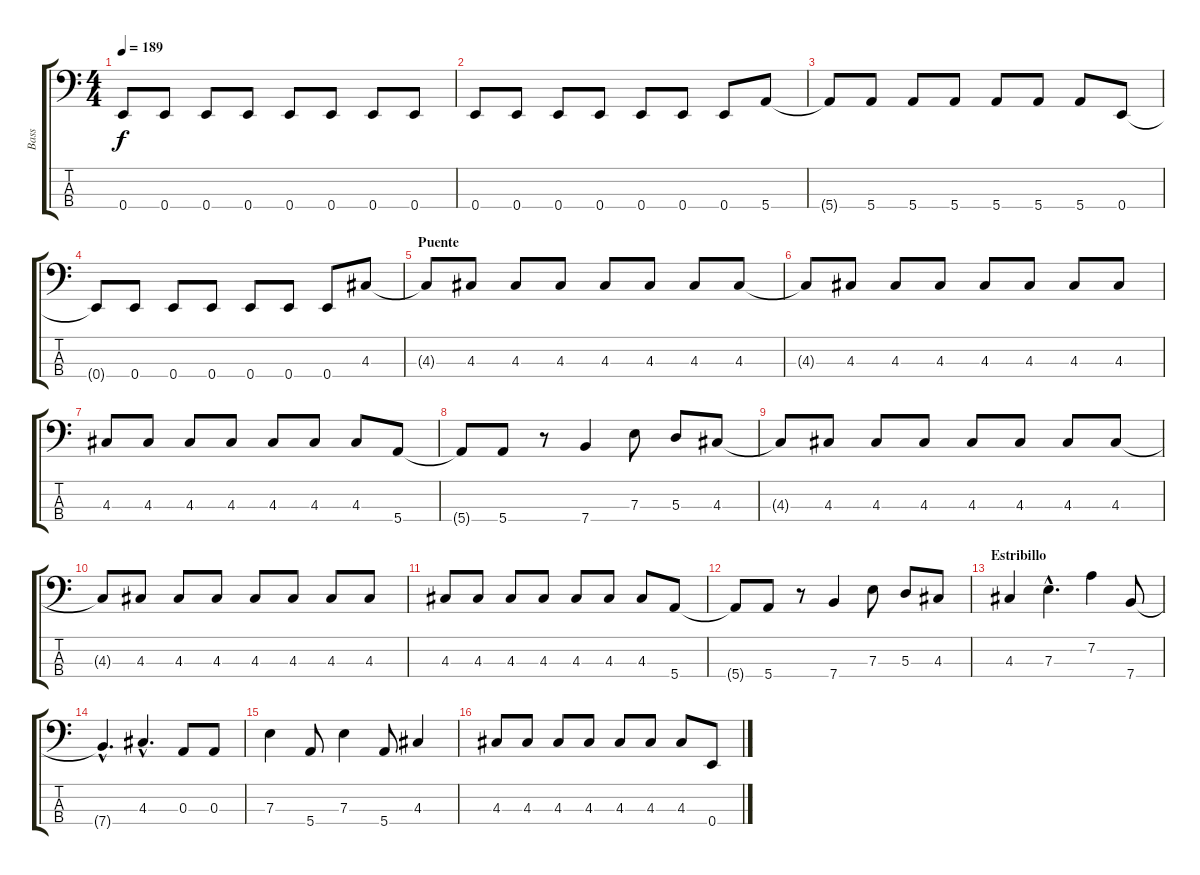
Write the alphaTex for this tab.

\track ("Bass" "Bass") {instrument electricbassfinger}
\staff {score tabs}
\tuning (G2 D2 A1 E1) {hide}
\ts (4 4)
\tempo 189
\clef f4
\ks c
0.4{t}.8{dy f} 0.4.8 0.4.8 0.4.8 0.4.8 0.4.8 0.4.8 0.4.8 |
0.4.8 0.4.8 0.4.8 0.4.8 0.4.8 0.4.8 0.4.8 5.4.8 |
5.4{t}.8 5.4.8 5.4.8 5.4.8 5.4.8 5.4.8 5.4.8 0.4.8 |
0.4{t}.8 0.4.8 0.4.8 0.4.8 0.4.8 0.4.8 0.4.8 4.3.8 |
\section ("" "Puente")
4.3{t}.8 4.3.8 4.3.8 4.3.8 4.3.8 4.3.8 4.3.8 4.3.8 |
4.3{t}.8 4.3.8 4.3.8 4.3.8 4.3.8 4.3.8 4.3.8 4.3.8 |
4.3.8 4.3.8 4.3.8 4.3.8 4.3.8 4.3.8 4.3.8 5.4.8 |
5.4{t}.8 5.4.8 r.8 7.4.4 7.3.8 5.3.8 4.3.8 |
4.3{t}.8 4.3.8 4.3.8 4.3.8 4.3.8 4.3.8 4.3.8 4.3.8 |
4.3{t}.8 4.3.8 4.3.8 4.3.8 4.3.8 4.3.8 4.3.8 4.3.8 |
4.3.8 4.3.8 4.3.8 4.3.8 4.3.8 4.3.8 4.3.8 5.4.8 |
5.4{t}.8 5.4.8 r.8 7.4.4 7.3.8 5.3.8 4.3.8 |
\section ("" "Estribillo")
4.3.4 7.3{hac}.4{d} 7.2.4 7.4.8 |
7.4{hac t}.4{d} 4.3{hac}.4{d} 0.3.8 0.3.8 |
7.3.4 5.4.8 7.3.4 5.4.8 4.3.4 |
4.3.8 4.3.8 4.3.8 4.3.8 4.3.8 4.3.8 4.3.8 0.4.8
